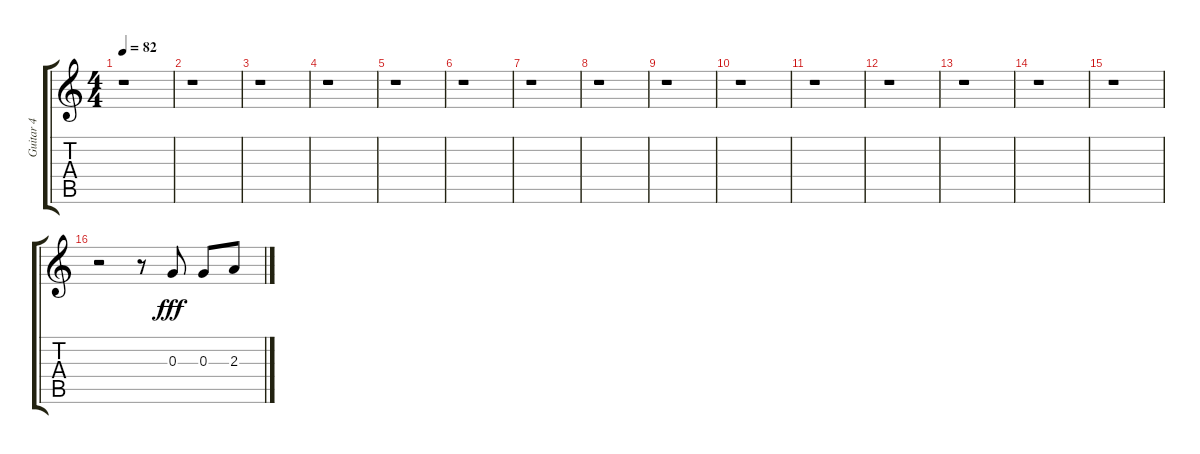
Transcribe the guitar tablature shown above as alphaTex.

\track ("Guitar 4" "Guitar 4") {instrument distortionguitar}
\staff {score tabs}
\tuning (E4 B3 G3 D3 A2 E2) {hide}
\ts (4 4)
\tempo 82
\clef g2
\ks c
r.1{dy fff} |
r.1 |
r.1 |
r.1 |
r.1 |
r.1 |
r.1 |
r.1 |
r.1 |
r.1 |
r.1 |
r.1 |
r.1 |
r.1 |
r.1 |
r.2 r.8 0.3.8 0.3.8 2.3.8
